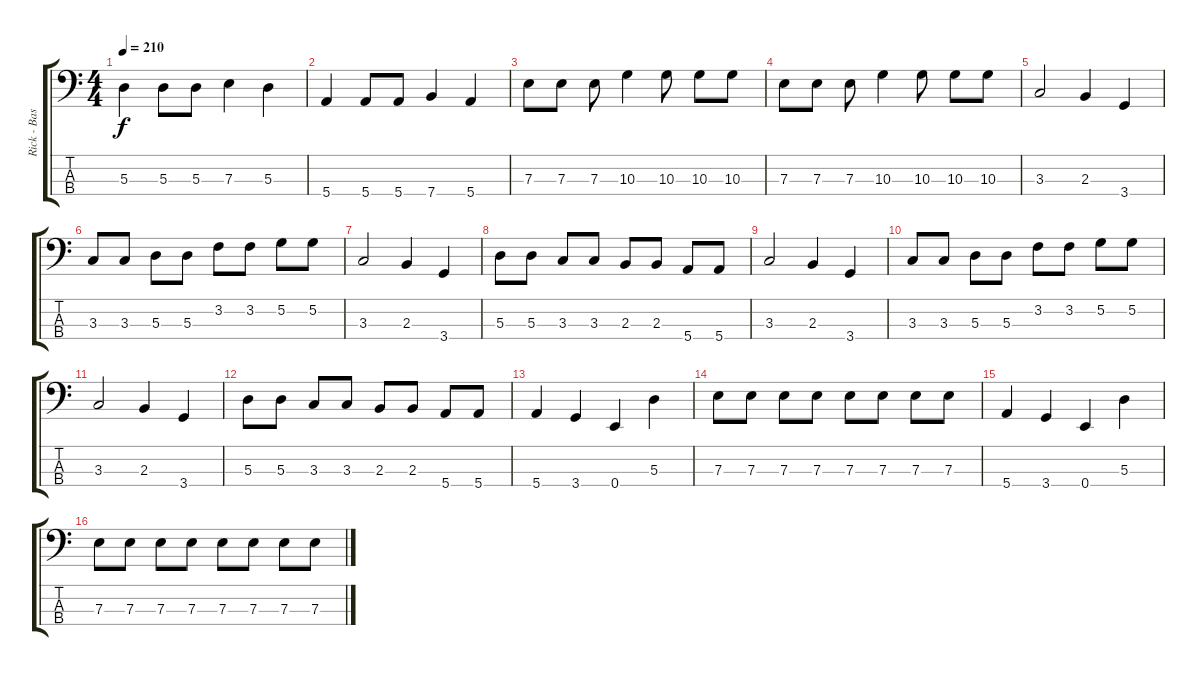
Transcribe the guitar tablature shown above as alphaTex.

\track ("Rick - Bass" "Rick - Bas") {instrument electricbasspick}
\staff {score tabs}
\tuning (G2 D2 A1 E1) {hide}
\ts (4 4)
\tempo 210
\clef f4
\ks c
5.3.4{dy f} 5.3.8 5.3.8 7.3.4 5.3.4 |
5.4.4 5.4.8 5.4.8 7.4.4 5.4.4 |
7.3.8 7.3.8 7.3.8 10.3.4 10.3.8 10.3.8 10.3.8 |
7.3.8 7.3.8 7.3.8 10.3.4 10.3.8 10.3.8 10.3.8 |
3.3.2 2.3.4 3.4.4 |
3.3.8 3.3.8 5.3.8 5.3.8 3.2.8 3.2.8 5.2.8 5.2.8 |
3.3.2 2.3.4 3.4.4 |
5.3.8 5.3.8 3.3.8 3.3.8 2.3.8 2.3.8 5.4.8 5.4.8 |
3.3.2 2.3.4 3.4.4 |
3.3.8 3.3.8 5.3.8 5.3.8 3.2.8 3.2.8 5.2.8 5.2.8 |
3.3.2 2.3.4 3.4.4 |
5.3.8 5.3.8 3.3.8 3.3.8 2.3.8 2.3.8 5.4.8 5.4.8 |
5.4.4 3.4.4 0.4.4 5.3.4 |
7.3.8 7.3.8 7.3.8 7.3.8 7.3.8 7.3.8 7.3.8 7.3.8 |
5.4.4 3.4.4 0.4.4 5.3.4 |
7.3.8 7.3.8 7.3.8 7.3.8 7.3.8 7.3.8 7.3.8 7.3.8
